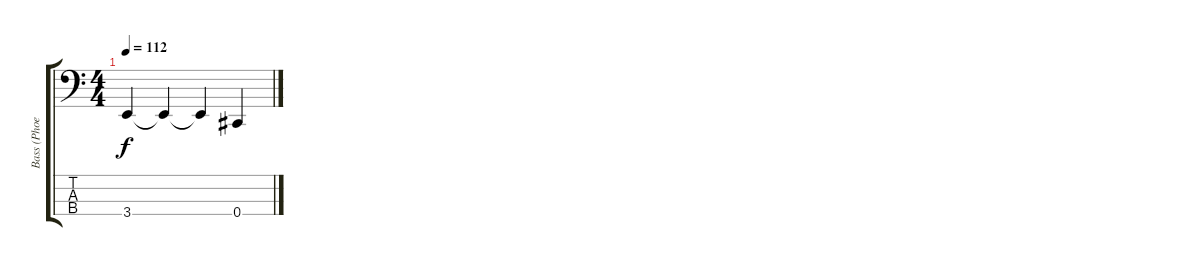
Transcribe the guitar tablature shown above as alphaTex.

\track ("Bass (Phoenix)" "Bass (Phoe") {instrument electricbassfinger}
\staff {score tabs}
\tuning (Gb2 Db2 Ab1 Db1) {hide}
\ts (4 4)
\tempo 112
\clef f4
\ks c
3.4.4{dy f} 3.4{t}.4 3.4{t}.4 0.4.4
